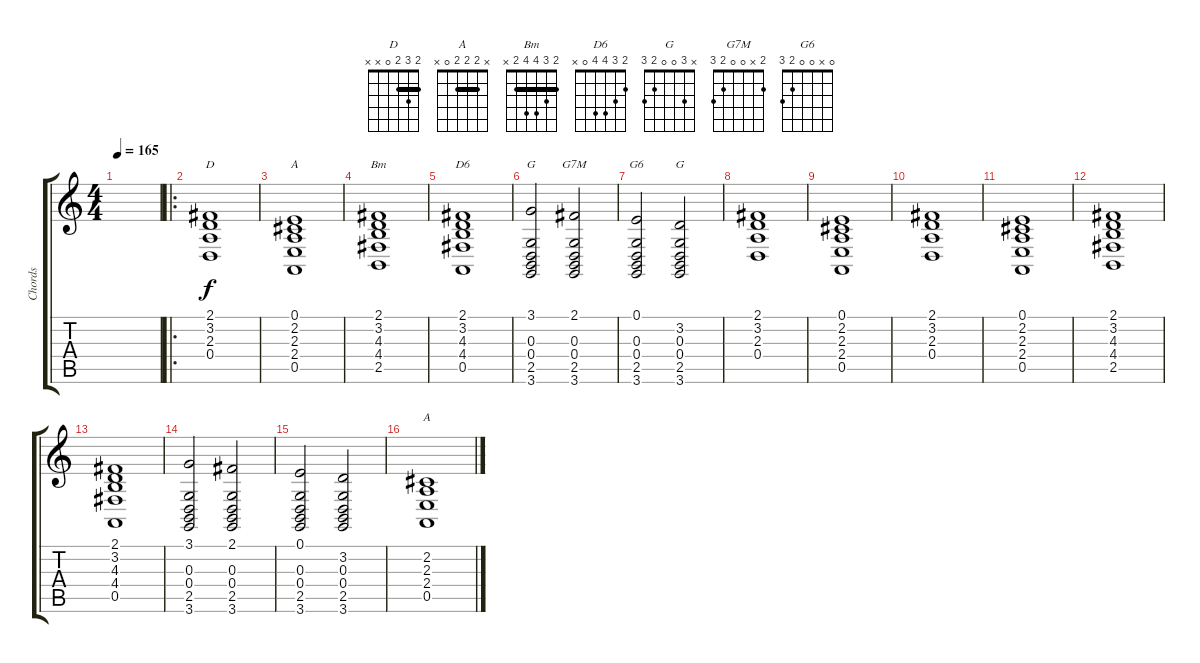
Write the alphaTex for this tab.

\track ("Chords" "Chords") {instrument churchorgan}
\staff {score tabs}
\tuning (E4 B3 G3 D3 A2 E2) {hide}
\chord ("D" 2 3 2 0 x x) {barre 2}
\chord ("A" 0 2 2 2 0 x)
\chord ("Bm" 2 3 4 4 2 x) {barre 2}
\chord ("D6" 2 3 4 4 0 x)
\chord ("G" 3 x 0 0 2 3)
\chord ("G7M" 2 x 0 0 2 3)
\chord ("G6" 0 x 0 0 2 3)
\chord ("G" x 3 0 0 2 3)
\chord ("A" x 2 2 2 0 x) {barre 2}
\ts (4 4)
\tempo 165
\clef g2
\ks c
|
\ro
(2.1 3.2 2.3 0.4).1{ch "D"} |
(0.1 2.2 2.3 2.4 0.5).1{ch "A"} |
(2.1 3.2 4.3 4.4 2.5).1{ch "Bm"} |
(2.1 3.2 4.3 4.4 0.5).1{ch "D6"} |
(3.1 0.3 0.4 2.5 3.6).2{ch "G"} (2.1 0.3 0.4 2.5 3.6).2{ch "G7M"} |
(0.1 0.3 0.4 2.5 3.6).2{ch "G6"} (3.2 0.3 0.4 2.5 3.6).2{ch "G"} |
(2.1 3.2 2.3 0.4).1 |
(0.1 2.2 2.3 2.4 0.5).1 |
(2.1 3.2 2.3 0.4).1 |
(0.1 2.2 2.3 2.4 0.5).1 |
(2.1 3.2 4.3 4.4 2.5).1 |
(2.1 3.2 4.3 4.4 0.5).1 |
(3.1 0.3 0.4 2.5 3.6).2 (2.1 0.3 0.4 2.5 3.6).2 |
(0.1 0.3 0.4 2.5 3.6).2 (3.2 0.3 0.4 2.5 3.6).2 |
(2.2 2.3 2.4 0.5).1{ch "A"}
